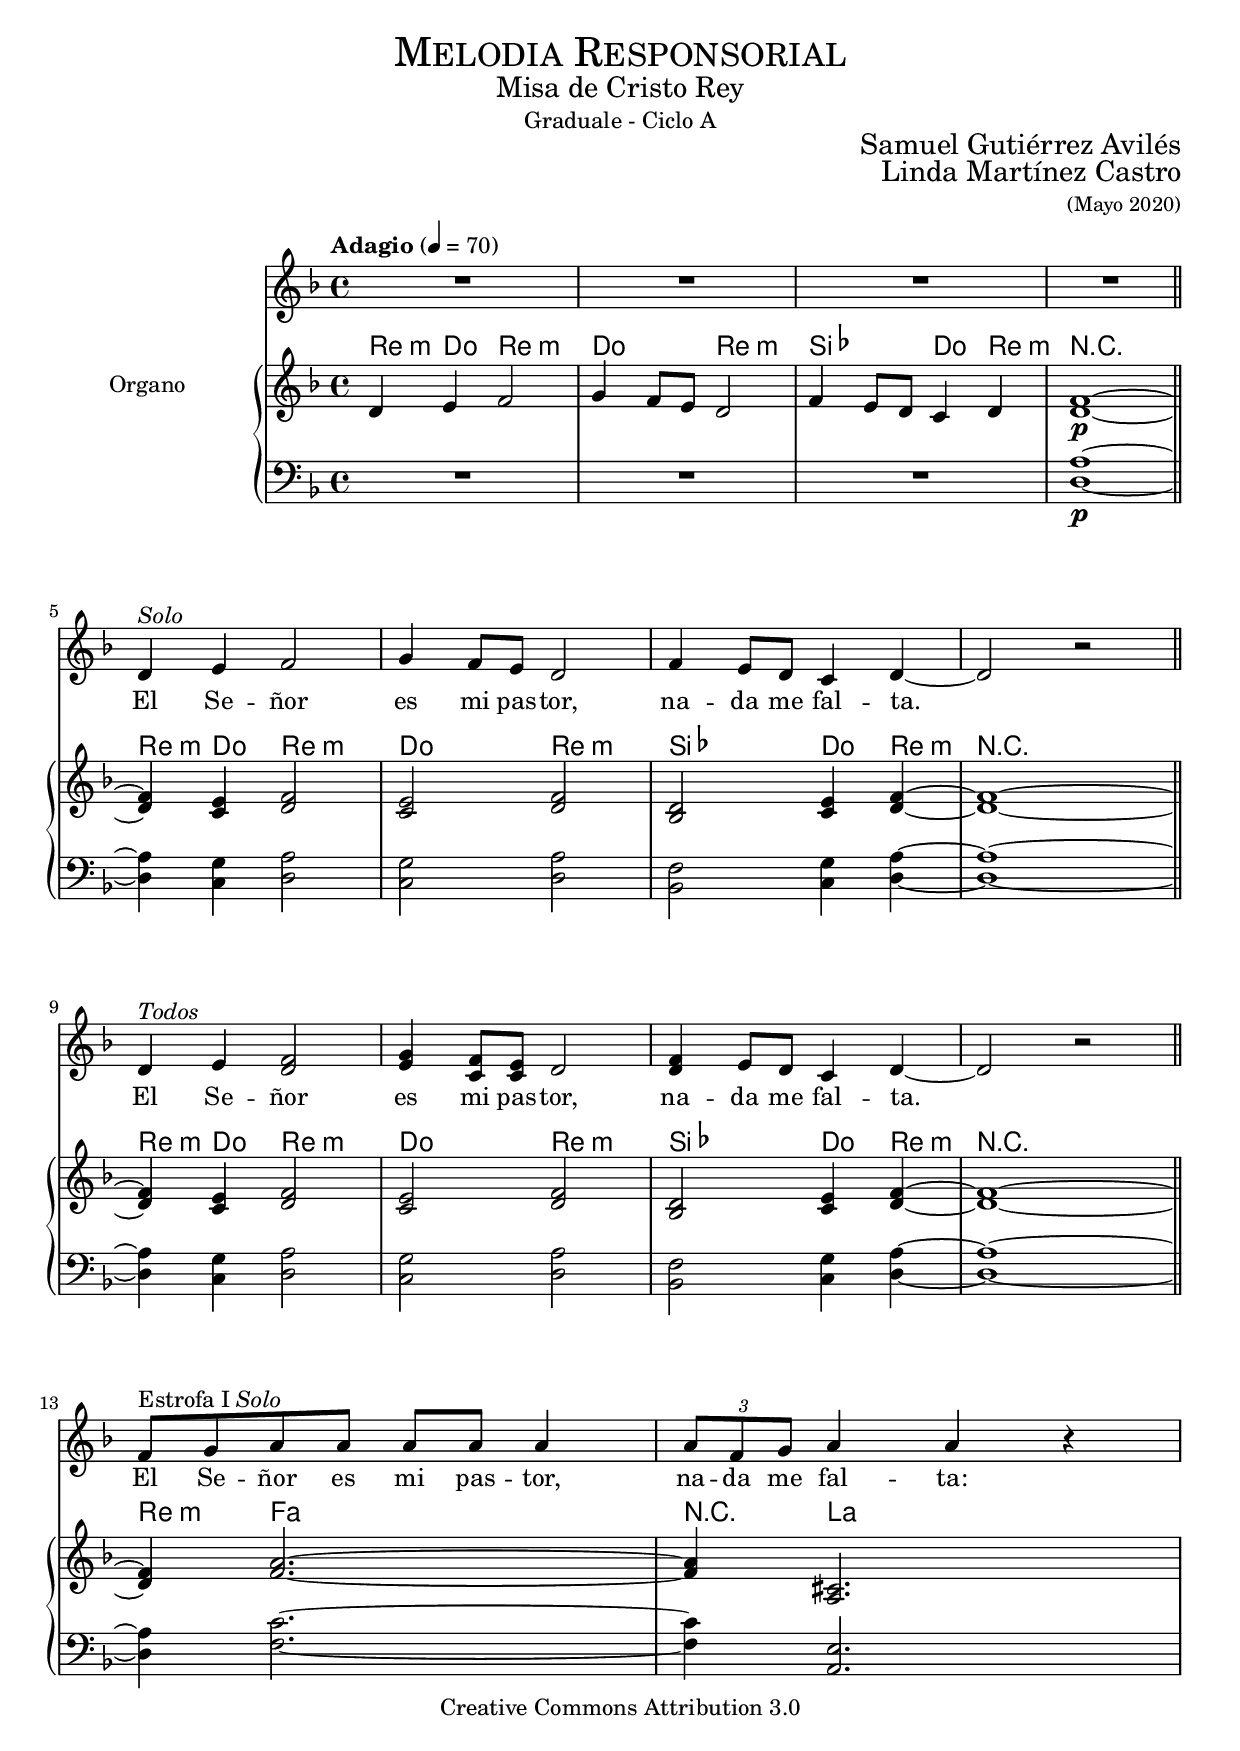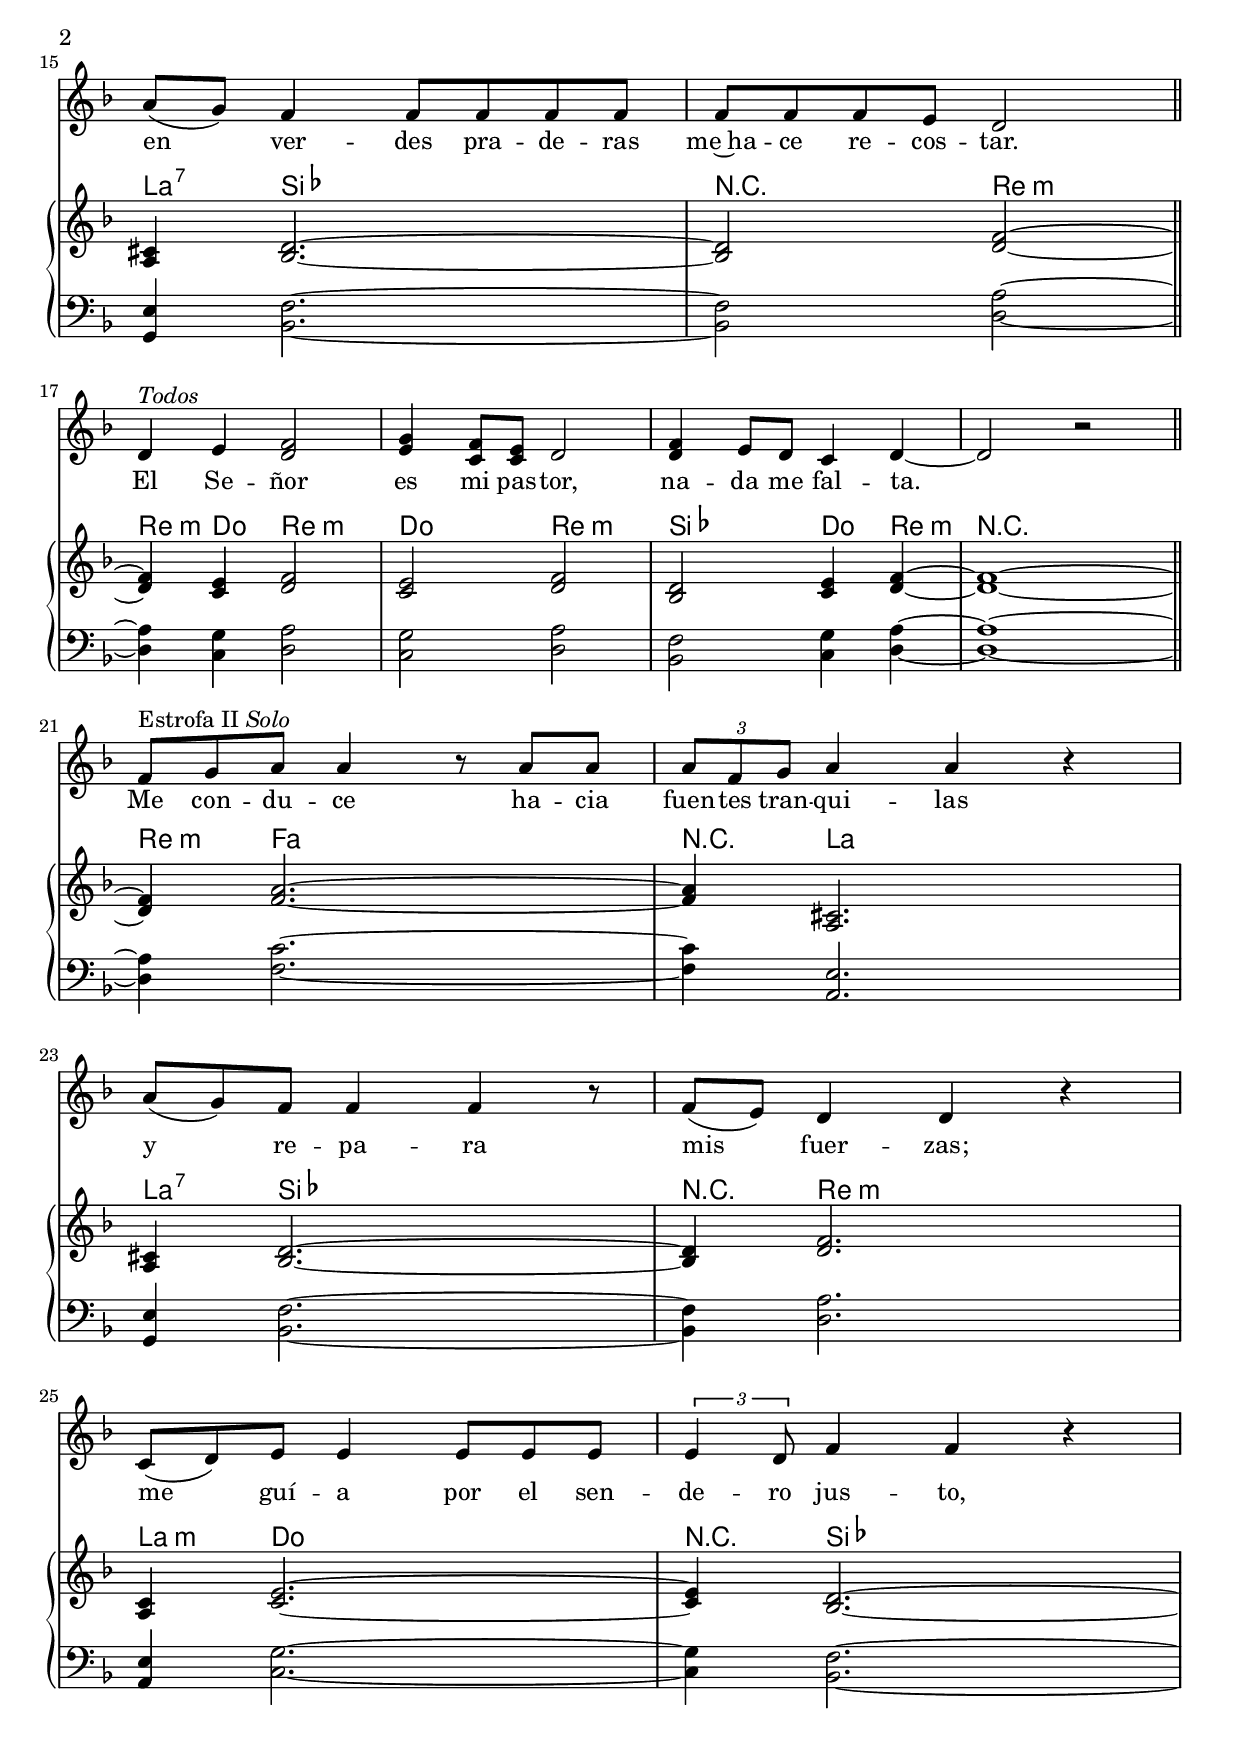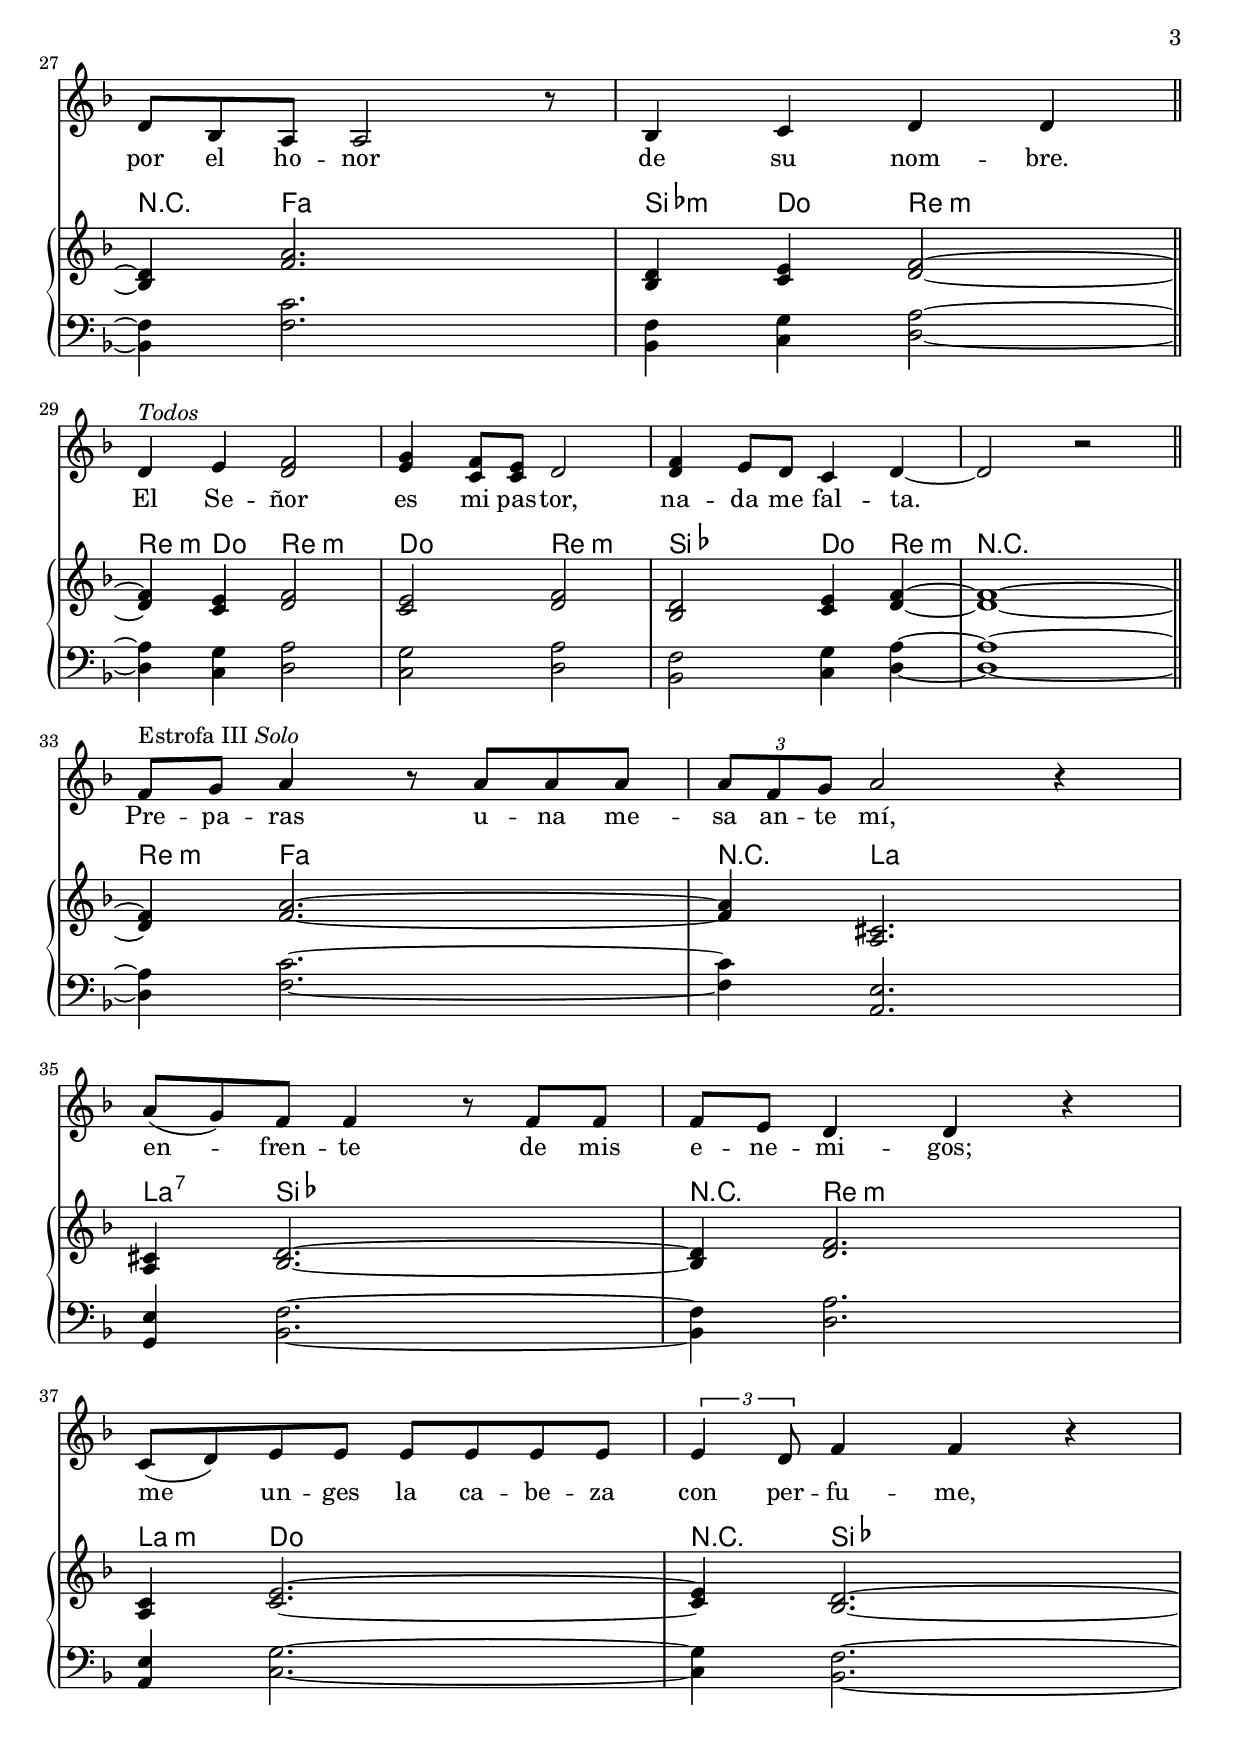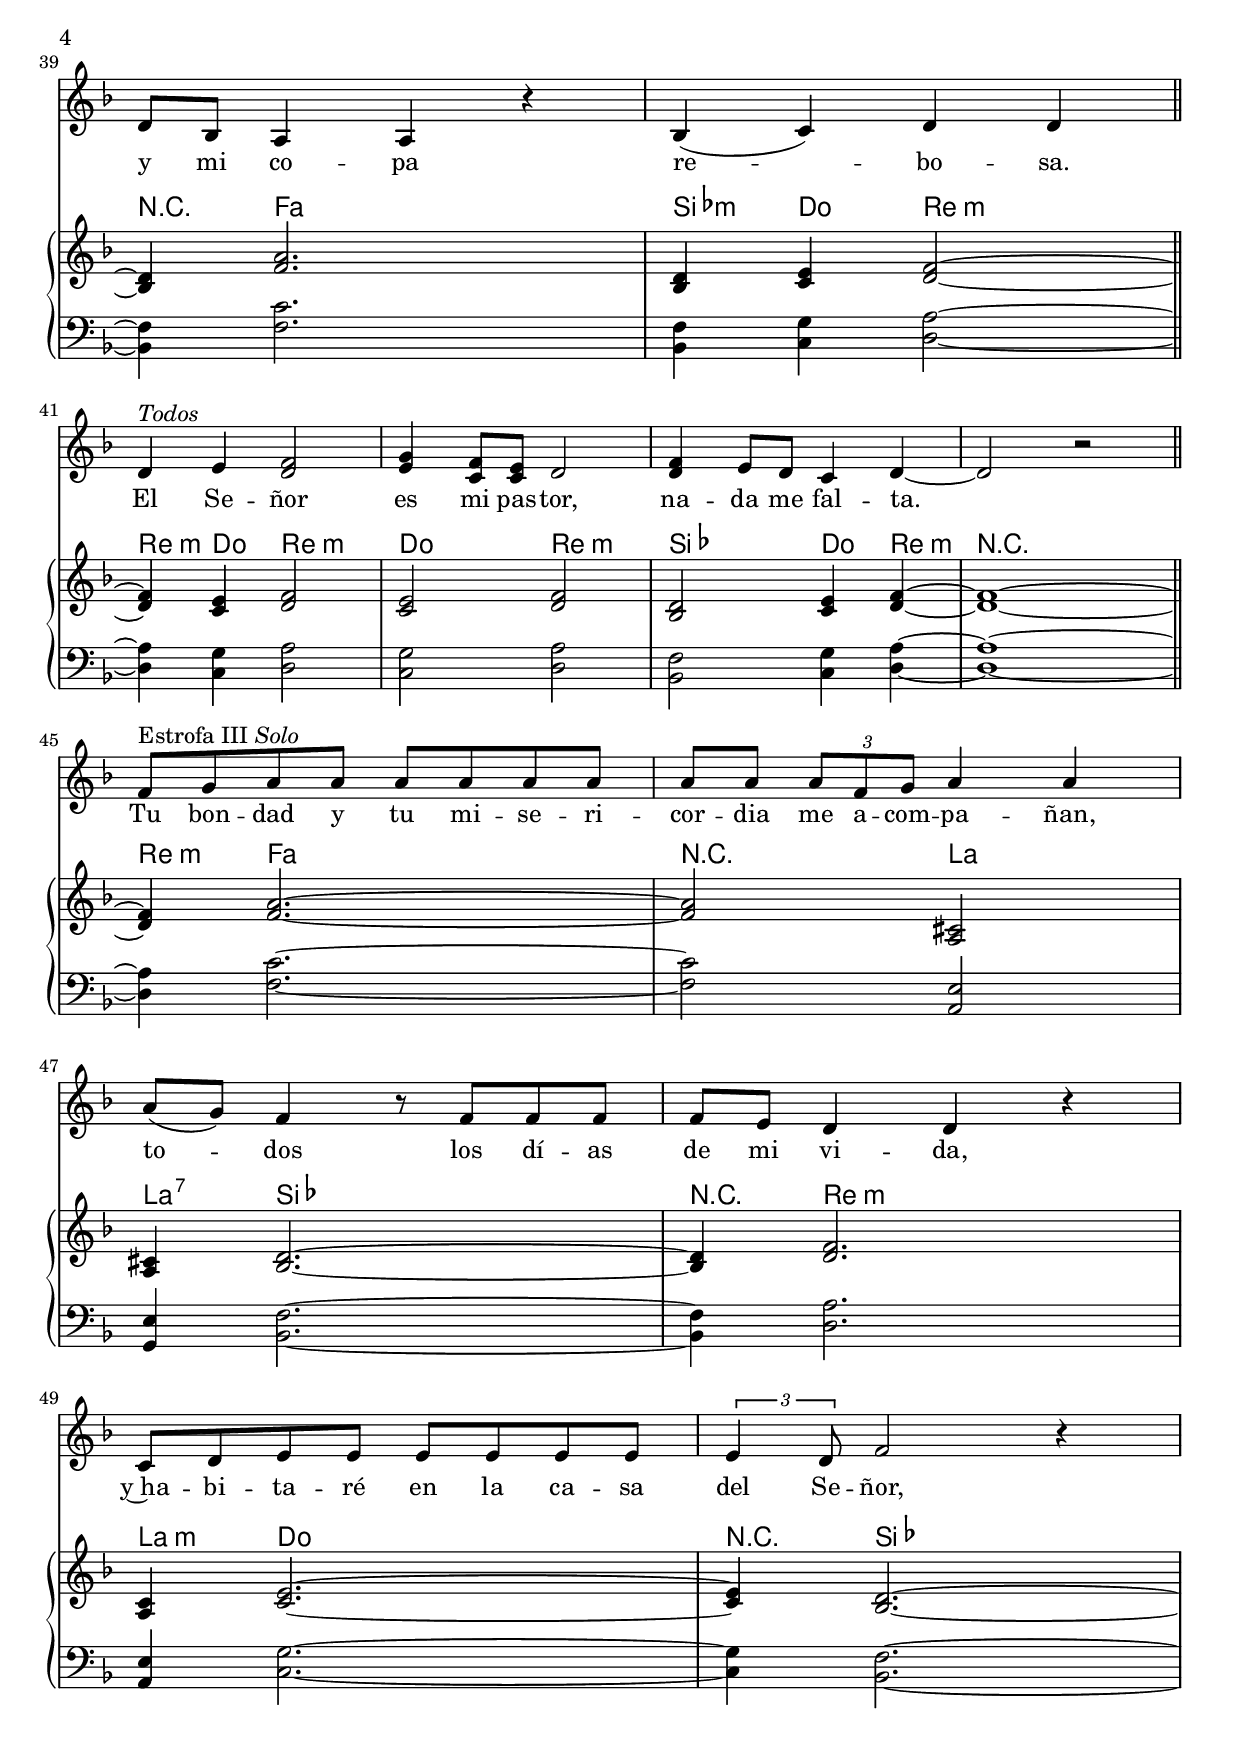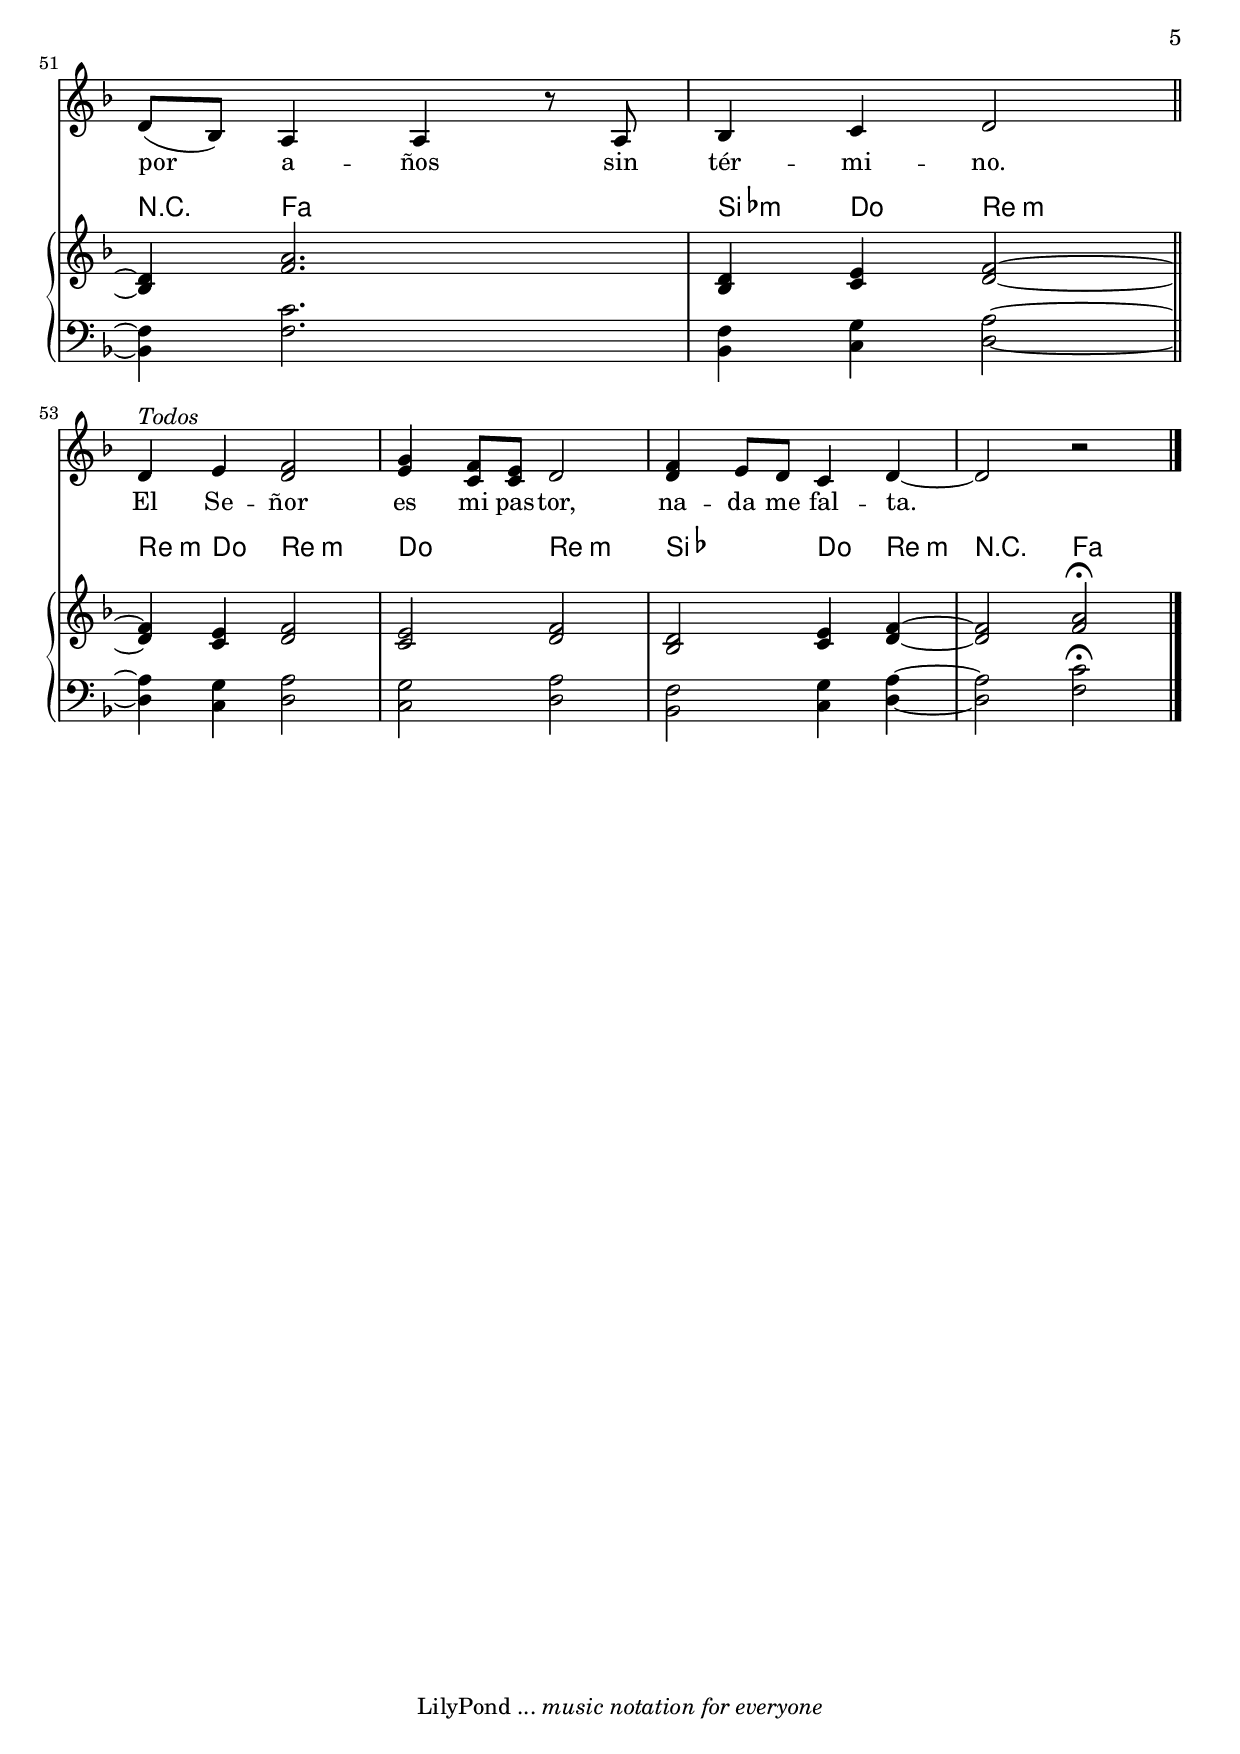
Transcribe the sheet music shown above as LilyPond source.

% ****************************************************************
%	Pricipe de los siglos - Melodia inspirada en las composiciones de Mons Marco Frisina
%   	Texto y musica con acompañamiento
%	by serach.sam@
% ****************************************************************
\language "espanol"
\version "2.19.82"

#(set-global-staff-size 19.8)

% --- Cabecera
\markup { \fill-line { \center-column { \fontsize #5 \smallCaps "Melodia Responsorial" \fontsize #2 "Misa de Cristo Rey" "Graduale - Ciclo A"} } }
\markup { \fill-line { " " \right-column { \fontsize #2 "Samuel Gutiérrez Avilés" } } }
\markup { \fill-line { " " \right-column { \fontsize #2 "Linda Martínez Castro" \small "(Mayo 2020)" } } }
\header {
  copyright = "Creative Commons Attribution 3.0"
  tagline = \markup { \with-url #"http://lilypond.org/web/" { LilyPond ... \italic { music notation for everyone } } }
  breakbefore = ##t
}

% --- Musica

% --- Parametro globales
global = {
  \tempo "Adagio" 4 = 70
  \key re \minor
  \time 4/4
}

Music = \relative do' {
  R1*4		 		| \bar "||" \break
  
  re4^\markup{ \italic "Solo" } mi fa2 |
  sol4 fa8 mi re2		|
  fa4 mi8 re do4 re4~		|
  re2 r				| \bar "||" \break
  re4^\markup{ \italic "Todos" } mi <fa re>2 |
  <sol mi>4 <fa do>8 <mi do> re2 |
  <fa re>4 mi8 re do4 re4~	|
  re2 r				| \bar "||" \break
  
  fa8^\markup{ "Estrofa I" \italic "Solo" } sol la la la la la4 |
  \tuplet 3/2 {la8 fa sol} la4 la r | \break
  la8( sol) fa4 fa8 fa fa fa 	|
  fa fa fa mi re2		| \bar "||" \break
  
  re4^\markup{ \italic "Todos" } mi <fa re>2 |
  <sol mi>4 <fa do>8 <mi do> re2 |
  <fa re>4 mi8 re do4 re4~	|
  re2 r				| \bar "||" \break
  
  fa8^\markup{ "Estrofa II" \italic "Solo" } sol la la4 r8 la8 la |
  \tuplet 3/2 {la8 fa sol} la4 la r | \break
  la8( sol) fa fa4 fa4 r8 	|
  fa8( mi) re4 re r 		| \break
  do8( re) mi mi4 mi8 mi mi 	|
  \tuplet 3/2 { mi4 re8 } fa4 fa r | \break
  re8 sib la la2 r8 		|
  sib4 do re4 re 		| \bar "||" \break
  
  re4^\markup{ \italic "Todos" } mi <fa re>2 |
  <sol mi>4 <fa do>8 <mi do> re2 |
  <fa re>4 mi8 re do4 re4~	|
  re2 r				| \bar "||" \break
  
  fa8^\markup{ "Estrofa III" \italic "Solo" } sol la4 r8 la la la |
  \tuplet 3/2 {la8 fa sol} la2 r4 | \break
  la8( sol) fa fa4 r8 fa fa 	|
  fa8 mi re4 re r 		| \break
  do8( re) mi mi mi mi mi mi 	|
  \tuplet 3/2 { mi4 re8 } fa4 fa r | \break
  re8 sib la4 la4 r 		|
  sib( do) re re 		| \bar "||" \break
  
  re4^\markup{ \italic "Todos" } mi <fa re>2 |
  <sol mi>4 <fa do>8 <mi do> re2 |
  <fa re>4 mi8 re do4 re4~	|
  re2 r				| \bar "||" \break
  
  fa8^\markup{ "Estrofa III" \italic "Solo" } sol la la la la la la |
  la la \tuplet 3/2 {la8 fa sol} la4 la | \break
  la8( sol) fa4 r8 fa fa fa 	|
  fa8 mi re4 re r 		| \break
  do8 re mi mi mi mi mi mi 	|
  \tuplet 3/2 { mi4 re8 } fa2 r4	| \break
  re8( sib) la4 la4 r8 la 	|
  sib4 do re2 			| \bar "||" \break
  
  re4^\markup{ \italic "Todos" } mi <fa re>2 |
  <sol mi>4 <fa do>8 <mi do> re2 |
  <fa re>4 mi8 re do4 re4~	|
  re2 r				|

  \bar "|."
}
Words = \lyricmode {
  El Se -- ñor es mi pas -- tor, na -- da me fal -- ta.
  El Se -- ñor es mi pas -- tor, na -- da me fal -- ta.
  
  El Se -- ñor es mi pas -- tor, na -- da me fal -- ta:
  en ver -- des pra -- de -- ras me~ha -- ce re -- cos -- tar.
  
  El Se -- ñor es mi pas -- tor, na -- da me fal -- ta.
  
  Me con -- du -- ce ha -- cia fuen -- tes tran -- qui -- las
  y re -- pa -- ra mis fuer -- zas;
  me guí -- a por el sen -- de -- ro jus -- to,
  por el ho -- nor de su nom -- bre.
  
  El Se -- ñor es mi pas -- tor, na -- da me fal -- ta.
  
  Pre -- pa -- ras u -- na me -- sa an -- te mí,
  en -- fren -- te de mis e -- ne -- mi -- gos;
  me un -- ges la ca -- be -- za con per -- fu -- me,
  y mi co -- pa re -- bo -- sa.
  
  El Se -- ñor es mi pas -- tor, na -- da me fal -- ta.
  
  Tu bon -- dad y tu mi -- se -- ri -- cor -- dia me a -- com -- pa -- ñan,
  to -- dos los dí -- as de mi vi -- da,
  y~ha -- bi -- ta -- ré en la ca -- sa del Se -- ñor,
  por a -- ños sin tér -- mi -- no.
  
  El Se -- ñor es mi pas -- tor, na -- da me fal -- ta.
}

NotesSop = \relative do' {
  R1*3 fa1\p~  		| \bar "||"
  
  fa4 mi fa2		|
  mi2 fa			|
  re2 mi4 fa~		|
  fa1~  			| \bar "||"
  fa4 mi fa2		|
  mi2 fa			|
  re2 mi4 fa~		|
  fa1~			| \bar "||"
  
  fa4 la2.~		|
  la4 dos,2.		|
  dos4 re2.~		|
  re2 fa~		| \bar "||"
  
  fa4 mi fa2		|
  mi2 fa			|
  re2 mi4 fa~		|
  fa1~			| \bar "||"
  
  fa4 la2.~		|
  la4 dos,2.		|
  dos4 re2.~		|
  re4 fa2.		|
  do4 mi2.~		|
  mi4 re2.~		|
  re4 la'2.		|
  re,4 mi fa2~		| \bar "||"
  
  fa4 mi fa2		|
  mi2 fa			|
  re2 mi4 fa~		|
  fa1~			| \bar "||"
  
  fa4 la2.~		|
  la4 dos,2.		|
  dos4 re2.~		|
  re4 fa2.		|
  do4 mi2.~		|
  mi4 re2.~		|
  re4 la'2.		|
  re,4 mi fa2~		| \bar "||"
  
  fa4 mi fa2		|
  mi2 fa			|
  re2 mi4 fa~		|
  fa1~			| \bar "||"
  
  fa4 la2.~		|
  la2 dos,2		|
  dos4 re2.~		|
  re4 fa2.		|
  do4 mi2.~		|
  mi4 re2.~		|
  re4 la'2.		|
  re,4 mi fa2~		| \bar "||"
  
  fa4 mi fa2		|
  mi2 fa			|
  re2 mi4 fa~		|
  fa2 la \fermata	|
}
NotesAlt = \relative do' {
  re4 mi fa2		|
  sol4 fa8 mi re2	|
  fa4 mi8 re do4 re	|
  re1\p~			| \bar "||"		
  
  re4 do re2		|
  do2 re			|
  sib2 do4 re~		|
  re1~			| \bar "||"
  re4 do re2		|
  do2 re			|
  sib2 do4 re~		|
  re1~			| \bar "||"
  
  re4 fa2.~		|
  fa4 la,2.		|
  la4 sib2.~		|
  sib2 re~		| \bar "||"
  
  re4 do re2		|
  do2 re			|
  sib2 do4 re~		|
  re1~			| \bar "||"
  
  re4 fa2.~		|
  fa4 la,2.		|
  la4 sib2.~		|
  sib4 re2.		|
  la4 do2.~		|
  do4 sib2.~		|
  sib4 fa'2.		|
  sib,4 do re2~		| \bar "||"
  
  re4 do re2		|
  do2 re			|
  sib2 do4 re~		|
  re1~			| \bar "||"
  
  re4 fa2.~		|
  fa4 la,2.		|
  la4 sib2.~		|
  sib4 re2.		|
  la4 do2.~		|
  do4 sib2.~		|
  sib4 fa'2.		|
  sib,4 do re2~		| \bar "||"
  
  re4 do re2		|
  do2 re			|
  sib2 do4 re~		|
  re1~			| \bar "||"
  
  re4 fa2.~		|
  fa2 la,2		|
  la4 sib2.~		|
  sib4 re2.		|
  la4 do2.~		|
  do4 sib2.~		|
  sib4 fa'2.		|
  sib,4 do re2~		| \bar "||"
  
  re4 do re2		|
  do2 re			|
  sib2 do4 re~		|
  re2 fa			|
}
NotesTer = \relative do' {
  R1*3 la1\p~ 		| \bar "||"
  
  la4 sol la2		|
  sol2 la		|
  fa2 sol4 la~		|
  la1~ 			| \bar "||"
  la4 sol la2		|
  sol2 la		|
  fa2 sol4 la~		|
  la1~			| \bar "||"
  
  la4 do2.~		|
  do4 mi,2.		|
  mi4 fa2.~		|
  fa2 la~		| \bar "||"
  
  la4 sol la2		|
  sol2 la		|
  fa2 sol4 la~		|
  la1~			| \bar "||"
  
  la4 do2.~		|
  do4 mi,2.		|
  mi4 fa2.~		|
  fa4 la2.		|
  mi4 sol2.~		|
  sol4 fa2.~		|
  fa4 do'2.		|
  fa,4 sol la2~		| \bar "||"
  
  la4 sol la2		|
  sol2 la		|
  fa2 sol4 la~		|
  la1~			| \bar "||"
  
  la4 do2.~		|
  do4 mi,2.		|
  mi4 fa2.~		|
  fa4 la2.		|
  mi4 sol2.~		|
  sol4 fa2.~		|
  fa4 do'2.		|
  fa,4 sol la2~		| \bar "||"
  
  la4 sol la2		|
  sol2 la		|
  fa2 sol4 la~		|
  la1~			| \bar "||"
  
  la4 do2.~		|
  do2 mi,2		|
  mi4 fa2.~		|
  fa4 la2.		|
  mi4 sol2.~		|
  sol4 fa2.~		|
  fa4 do'2.		|
  fa,4 sol la2~		| \bar "||"
  
  la4 sol la2		|
  sol2 la		|
  fa2 sol4 la~		|
  la2 do	 \fermata	|
}
NotesBas = \relative do {
  R1*3 re1\p~ 		| \bar "||"
  
  re4 do re2		|
  do2 re			|
  sib2 do4 re~		|
  re1~ 			| \bar "||"
  re4 do re2		|
  do2 re			|
  sib2 do4 re~		|
  re1~			| \bar "||"
  
  re4 fa2.~		|
  fa4 la,2.		|
  sol4 sib2.~		|
  sib2 re~		| \bar "||"
  
  re4 do re2		|
  do2 re			|
  sib2 do4 re~		|
  re1~			| \bar "||"
  
  re4 fa2.~		|
  fa4 la,2.		|
  sol4 sib2.~		|
  sib4 re2.		|
  la4 do2.~		|
  do4 sib2.~		|
  sib4 fa'2.		|
  sib,4 do re2~		| \bar "||"
  
  re4 do re2		|
  do2 re			|
  sib2 do4 re~		|
  re1~			| \bar "||"
  
  re4 fa2.~		|
  fa4 la,2.		|
  sol4 sib2.~		|
  sib4 re2.		|
  la4 do2.~		|
  do4 sib2.~		|
  sib4 fa'2.		|
  sib,4 do re2~		| \bar "||"
  
  re4 do re2		|
  do2 re			|
  sib2 do4 re~		|
  re1~			| \bar "||"
  
  re4 fa2.~		|
  fa2 la,2		|
  sol4 sib2.~		|
  sib4 re2.		|
  la4 do2.~		|
  do4 sib2.~		|
  sib4 fa'2.		|
  sib,4 do re2~		| \bar "||"
  
  re4 do re2		|
  do2 re			|
  sib2 do4 re~		|
  re2 fa			|
}

% --- acordes
armonias = \new ChordNames {
  \chordmode {
    \italianChords
    re4:m do4 re2:m do2 re2:m sib,2 do4 re4:m R1
    re4:m do4 re2:m do2 re2:m sib,2 do4 re4:m R1
    re4:m do4 re2:m do2 re2:m sib,2 do4 re4:m R1
    
    re4:m fa2. R4 la2.
    la4:7 sib2. R2 re2:m
    
    re4:m do4 re2:m do2 re2:m sib,2 do4 re4:m R1
    
    re4:m fa2. R4 la2.
    la4:7 sib2. R4 re2.:m
    la4:m do2. R4 sib2.
    R4 fa2. sib4:m do4 re2:m
    
    re4:m do4 re2:m do2 re2:m sib,2 do4 re4:m R1
    
    re4:m fa2. R4 la2.
    la4:7 sib2. R4 re2.:m
    la4:m do2. R4 sib2.
    R4 fa2. sib4:m do4 re2:m
    
    re4:m do4 re2:m do2 re2:m sib,2 do4 re4:m R1
    
    re4:m fa2. R2 la2
    la4:7 sib2. R4 re2.:m
    la4:m do2. R4 sib2.
    R4 fa2. sib4:m do4 re2:m
    
    re4:m do4 re2:m do2 re2:m sib,2 do4 re4:m R2 fa
  }
}

\score {
  <<
    \new Voice = "melodia" <<
      \set Staff.midiInstrument = #"choir aahs"
      \set Staff.midiMaximumVolume = #1.5
      \global \Music
    >>
    \new Lyrics = "melodia"
    \context Lyrics = "melodia" \lyricsto "melodia" \Words
    \armonias
    \new PianoStaff <<
      \new Staff <<
        \set Staff.instrumentName = #"Organo"
        \set Staff.midiInstrument = #"church organ"
        \set Staff.midiMaximumVolume = #0.6
        \set Staff.printPartCombineTexts = ##f
        \partcombine
        << \global \NotesSop >>
        << \global \NotesAlt >>
      >>
      \new Staff <<
        \set Staff.midiInstrument = #"church organ"
        \set Staff.midiMaximumVolume = #0.6
        \clef bass
        \set Staff.printPartCombineTexts = ##f
        \partcombine
        << \global \NotesTer >>
        << \global \NotesBas >>
      >>
    >>
  >>
  \midi { }
  \layout { }
}

% --- Musica
\paper{
  #(set-default-paper-size "letter")
  indent=3.5\cm
}


%{
convert-ly (GNU LilyPond) 2.19.84  convert-ly: Procesando «»...
Aplicando la conversión:     El documento no ha cambiado.
%}
